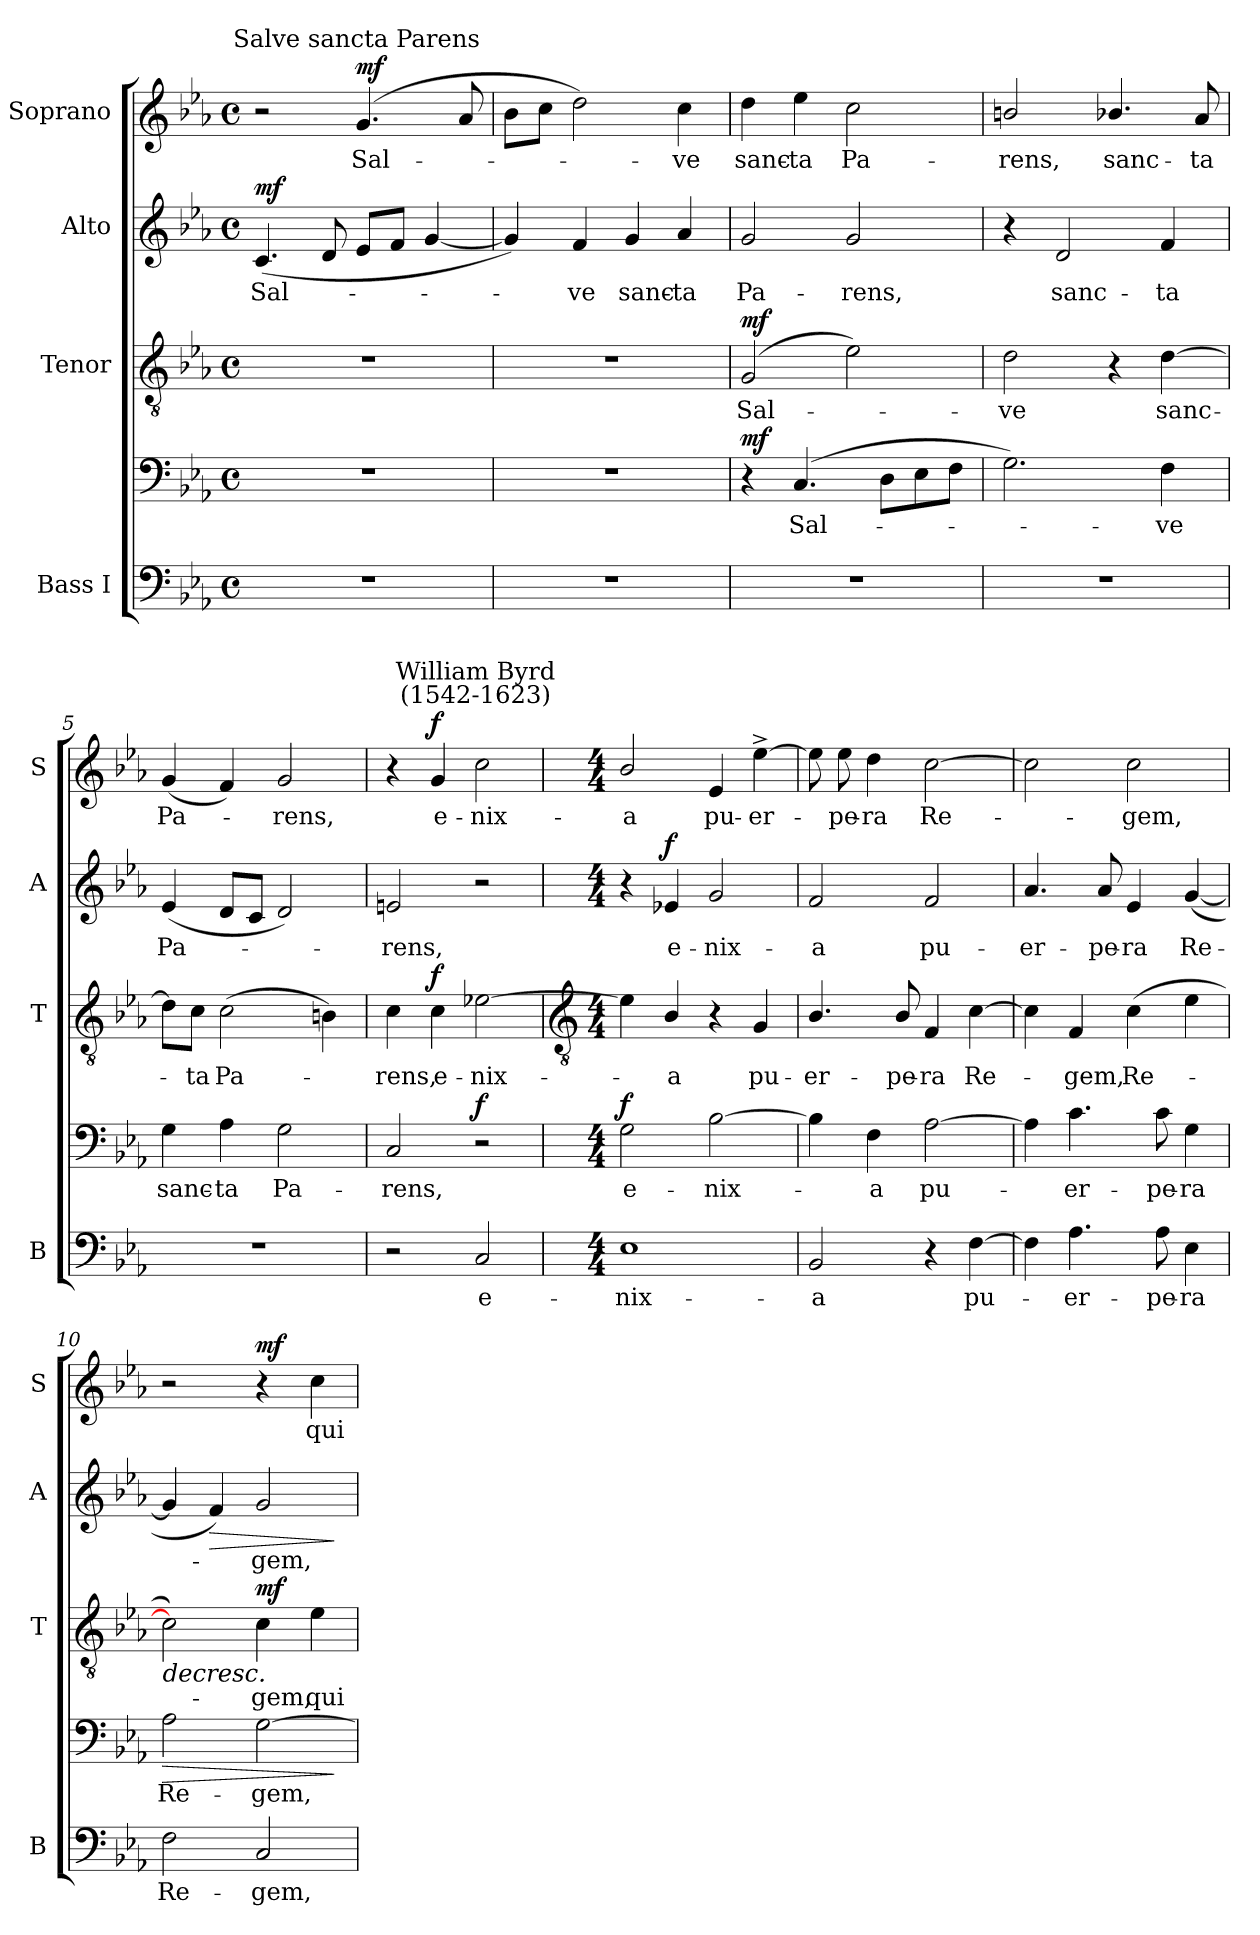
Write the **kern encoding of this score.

**kern	**text	**kern	**text	**dynam	**kern	**text	**dynam	**kern	**text	**dynam	**kern	**text	**dynam
*part4	*part4	*part4	*part4	*part4	*part3	*part3	*part3	*part2	*part2	*part2	*part1	*part1	*part1
*staff5	*staff5	*staff4	*staff4	*staff4/5	*staff3	*staff3	*staff3	*staff2	*staff2	*staff2	*staff1	*staff1	*staff1
*I"Bass I	*	*	*	*	*I"Tenor	*	*	*I"Alto	*	*	*I"Soprano	*	*
*I'B	*	*	*	*	*I'T	*	*	*I'A	*	*	*I'S	*	*
*clefF4	*	*clefF4	*	*	*clefGv2	*	*	*clefG2	*	*	*clefG2	*	*
*k[b-e-a-]	*	*k[b-e-a-]	*	*	*k[b-e-a-]	*	*	*k[b-e-a-]	*	*	*k[b-e-a-]	*	*
*E-:	*	*E-:	*	*	*E-:	*	*	*E-:	*	*	*E-:	*	*
*M4/4	*	*M4/4	*	*	*M4/4	*	*	*M4/4	*	*	*M4/4	*	*
*met(c)	*	*met(c)	*	*	*met(c)	*	*	*met(c)	*	*	*met(c)	*	*
=1	=1	=1	=1	=1	=1	=1	=1	=1	=1	=1	=1	=1	=1
!	!	!	!	!	!	!	!	!	!LO:LY:b	!LO:DY:b	!	!	!
1r	.	1r	.	.	1r	.	.	(<4.c	Sal-	mf	2r	.	.
.	.	.	.	.	.	.	.	8d	.	.	.	.	.
!	!	!	!	!	!	!	!	!	!	!	!LO:TX:a:cj:t=Salve sancta Parens	!	!
!	!	!	!	!	!	!	!	!	!	!	!	!LO:LY:b	!LO:DY:b
.	.	.	.	.	.	.	.	8e-L	.	.	(>4.g	Sal-	mf
.	.	.	.	.	.	.	.	8fJ	.	.	.	.	.
.	.	.	.	.	.	.	.	[4g	.	.	.	.	.
.	.	.	.	.	.	.	.	.	.	.	8a-	.	.
=2	=2	=2	=2	=2	=2	=2	=2	=2	=2	=2	=2	=2	=2
1r	.	1r	.	.	1r	.	.	4g])	.	.	8b-L	.	.
.	.	.	.	.	.	.	.	.	.	.	8ccJ	.	.
!	!	!	!	!	!	!	!	!	!LO:LY:b	!	!	!	!
.	.	.	.	.	.	.	.	4f	ve	.	2dd)	.	.
!	!	!	!	!	!	!	!	!	!LO:LY:b	!	!	!	!
.	.	.	.	.	.	.	.	4g	sanc-	.	.	.	.
!	!	!	!	!	!	!	!	!	!LO:LY:b	!	!	!LO:LY:b	!
.	.	.	.	.	.	.	.	4a-	-ta	.	4cc	ve	.
=3	=3	=3	=3	=3	=3	=3	=3	=3	=3	=3	=3	=3	=3
!	!	!	!	!LO:DY:b	!	!LO:LY:b	!LO:DY:b	!	!LO:LY:b	!	!	!LO:LY:b	!
1r	.	4r	.	mf	(<2G	Sal-	mf	2g	Pa-	.	4dd	sanc-	.
!	!	!	!LO:LY:b	!	!	!	!	!	!	!	!	!LO:LY:b	!
.	.	(>4.C	Sal-	.	.	.	.	.	.	.	4ee-	-ta	.
!	!	!	!	!	!	!	!	!	!LO:LY:b	!	!	!LO:LY:b	!
.	.	.	.	.	2e-)	.	.	2g	-rens,	.	2cc	Pa-	.
.	.	8DL	.	.	.	.	.	.	.	.	.	.	.
.	.	8E-	.	.	.	.	.	.	.	.	.	.	.
.	.	8FJ	.	.	.	.	.	.	.	.	.	.	.
=4	=4	=4	=4	=4	=4	=4	=4	=4	=4	=4	=4	=4	=4
!	!	!	!	!	!	!LO:LY:b	!	!	!	!	!	!LO:LY:b	!
1r	.	2.G)	.	.	2d	ve	.	4r	.	.	2bn/	-rens,	.
!	!	!	!	!	!	!	!	!	!LO:LY:b	!	!	!	!
.	.	.	.	.	.	.	.	2d	sanc-	.	.	.	.
!	!	!	!	!	!	!	!	!	!	!	!	!LO:LY:b	!
.	.	.	.	.	4r	.	.	.	.	.	4.b-X/	sanc-	.
!	!	!	!LO:LY:b	!	!	!LO:LY:b	!	!	!LO:LY:b	!	!	!	!
.	.	4F	ve	.	[4d	sanc-	.	4f	-ta	.	.	.	.
!	!	!	!	!	!	!	!	!	!	!	!	!LO:LY:b	!
.	.	.	.	.	.	.	.	.	.	.	8a-	-ta	.
=5	=5	=5	=5	=5	=5	=5	=5	=5	=5	=5	=5	=5	=5
!	!	!	!LO:LY:b	!	!	!	!	!	!LO:LY:b	!	!	!LO:LY:b	!
1r	.	4G	sanc-	.	8d\L]	.	.	(<4e-	Pa-	.	(<4g	Pa-	.
!	!	!	!	!	!	!LO:LY:b	!	!	!	!	!	!	!
.	.	.	.	.	8c\J	-ta	.	.	.	.	.	.	.
!	!	!	!LO:LY:b	!	!	!LO:LY:b	!	!	!	!	!	!	!
.	.	4A-	-ta	.	(>2c	Pa-	.	8dL	.	.	4f)	.	.
.	.	.	.	.	.	.	.	8cJ	.	.	.	.	.
!	!	!	!LO:LY:b	!	!	!	!	!	!	!	!	!LO:LY:b	!
.	.	2G	Pa-	.	.	.	.	2d)	.	.	2g	rens,	.
.	.	.	.	.	4Bn)	.	.	.	.	.	.	.	.
=6	=6	=6	=6	=6	=6	=6	=6	=6	=6	=6	=6	=6	=6
!	!	!	!LO:LY:b	!	!	!LO:LY:b	!	!	!LO:LY:b	!	!	!	!
2r	.	2C	-rens,	.	4c	rens,	.	2en	rens,	.	4r	.	.
!	!	!	!	!	!	!LO:LY:b	!LO:DY:b	!	!	!	!	!LO:LY:b	!LO:DY:b
.	.	.	.	.	4c	e-	f	.	.	.	4g	e-	f
!	!	!	!	!	!	!	!	!	!	!	!LO:TX:a:cj:t=William Byrd\n(1542-1623)	!	!
!	!LO:LY:b	!	!	!LO:DY:b=2	!	!LO:LY:b	!	!	!	!	!	!LO:LY:b	!
2C	e-	2r	.	f	[2e-X	-nix-	.	2r	.	.	2cc	-nix-	.
!!LO:LB:g=z
=7	=7	=7	=7	=7	=7	=7	=7	=7	=7	=7	=7	=7	=7
*	*	*	*	*	*clefGv2	*	*	*	*	*	*	*	*
*M4/4	*	*M4/4	*	*	*M4/4	*	*	*M4/4	*	*	*M4/4	*	*
!	!LO:LY:b	!	!LO:LY:b	!LO:DY:b	!	!	!	!	!	!	!	!LO:LY:b	!
1E-	nix-	2G	-e-	f	4e-]	.	.	4r	.	.	2b-/	-a	.
!	!	!	!	!	!	!LO:LY:b	!	!	!LO:LY:b	!LO:DY:b	!	!	!
.	.	.	.	.	4B-/	a	.	4e-X	e-	f	.	.	.
!	!	!	!LO:LY:b	!	!	!	!	!	!LO:LY:b	!	!	!LO:LY:b	!
.	.	[2B-	-nix-	.	4r	.	.	2g	-nix-	.	4e-	pu-	.
!	!	!	!	!	!	!LO:LY:b	!	!	!	!	!	!LO:LY:b	!
.	.	.	.	.	4G	pu-	.	.	.	.	[4ee-^	-er-	.
=8	=8	=8	=8	=8	=8	=8	=8	=8	=8	=8	=8	=8	=8
!	!LO:LY:b	!	!	!	!	!LO:LY:b	!	!	!LO:LY:b	!	!	!	!
2BB-	a	4B-]	.	.	4.B-/	-er-	.	2f	-a	.	8ee-]	.	.
!	!	!	!	!	!	!	!	!	!	!	!	!LO:LY:b	!
.	.	.	.	.	.	.	.	.	.	.	8ee-	pe-	.
!	!	!	!LO:LY:b	!	!	!	!	!	!	!	!	!LO:LY:b	!
.	.	4F	-a	.	.	.	.	.	.	.	4dd	-ra	.
!	!	!	!	!	!	!LO:LY:b	!	!	!	!	!	!	!
.	.	.	.	.	8B-/	-pe-	.	.	.	.	.	.	.
!	!	!	!LO:LY:b	!	!	!LO:LY:b	!	!	!LO:LY:b	!	!	!LO:LY:b	!
4r	.	[2A-	pu-	.	4F	-ra	.	2f	pu-	.	[2cc	Re-	.
!	!LO:LY:b	!	!	!	!	!LO:LY:b	!	!	!	!	!	!	!
[4F	pu-	.	.	.	[4c	Re-	.	.	.	.	.	.	.
=9	=9	=9	=9	=9	=9	=9	=9	=9	=9	=9	=9	=9	=9
!	!	!	!	!	!	!	!	!	!LO:LY:b	!	!	!	!
4F]	.	4A-]	.	.	4c]	.	.	4.a-	-er-	.	2cc]	.	.
!	!LO:LY:b	!	!LO:LY:b	!	!	!LO:LY:b	!	!	!	!	!	!	!
4.A-	er-	4.c	er-	.	4F	gem,	.	.	.	.	.	.	.
!	!	!	!	!	!	!	!	!	!LO:LY:b	!	!	!	!
.	.	.	.	.	.	.	.	8a-	-pe-	.	.	.	.
!	!	!	!	!	!	!LO:LY:b	!	!	!LO:LY:b	!	!	!LO:LY:b	!
.	.	.	.	.	(>4c	Re-	.	4e-	-ra	.	2cc	gem,	.
!	!LO:LY:b	!	!LO:LY:b	!	!	!	!	!	!	!	!	!	!
8A-	-pe-	8c	-pe-	.	.	.	.	.	.	.	.	.	.
!	!LO:LY:b	!	!LO:LY:b	!	!	!	!	!	!LO:LY:b	!	!	!	!
4E-	-ra	4G	-ra	.	4e-	.	.	(<[4g	Re-	.	.	.	.
=10	=10	=10	=10	=10	=10	=10	=10	=10	=10	=10	=10	=10	=10
!	!LO:LY:b	!	!LO:LY:b	!LO:HP:b	!	!	!LO:HP:b	!	!	!	!	!	!
2F	Re-	2A-	Re-	>	2c])	.	>	4g]	.	.	2r	.	.
!	!	!	!	!	!	!	!	!	!	!LO:HP:b	!	!	!
.	.	.	.	.	.	.	.	4f)	.	>	.	.	.
!	!LO:LY:b	!	!LO:LY:b	!	!	!LO:LY:b	!LO:DY:b	!	!LO:LY:b	!	!	!	!LO:DY:b
2C	-gem,	[2G	-gem,	.	4c	gem,	mf	2g	gem,	.	4r	.	mf
!	!	!	!	!	!	!LO:LY:b	!	!	!	!	!	!LO:LY:b	!
.	.	.	.	.	4e-	qui	]	.	.	.	4cc	qui	.
.	.	.	.	]	.	.	.	.	.	]	.	.	.
=	=	=	=	=	=	=	=	=	=	=	=	=	=
*-	*-	*-	*-	*-	*-	*-	*-	*-	*-	*-	*-	*-	*-
